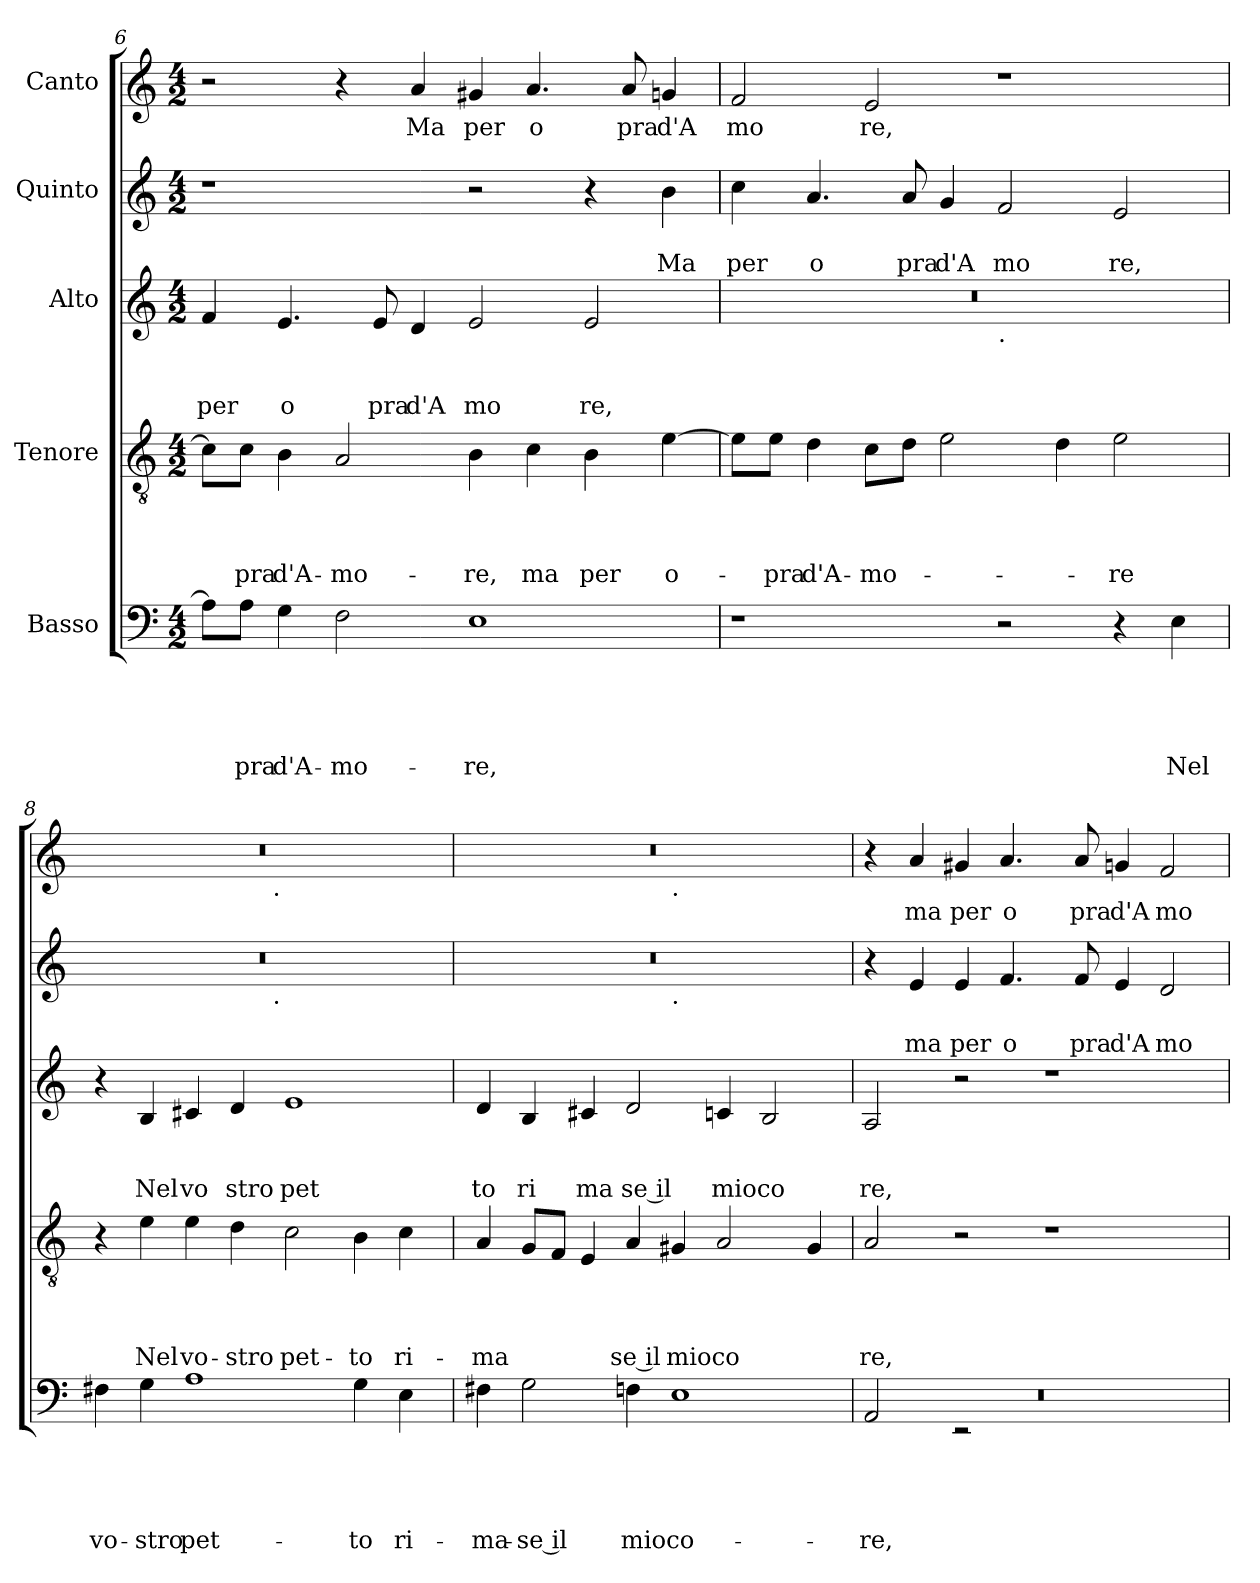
**kern	**text	**text	**text	**text	**text	**kern	**text	**text	**text	**text	**kern	**text	**text	**text	**kern	**text	**text	**kern	**text
*part5	*part5	*part5	*part5	*part5	*part5	*part4	*part4	*part4	*part4	*part4	*part3	*part3	*part3	*part3	*part2	*part2	*part2	*part1	*part1
*staff5	*staff5	*staff5	*staff5	*staff5	*staff5	*staff4	*staff4	*staff4	*staff4	*staff4	*staff3	*staff3	*staff3	*staff3	*staff2	*staff2	*staff2	*staff1	*staff1
*I"Basso	*	*	*	*	*	*I"Tenore	*	*	*	*	*I"Alto	*	*	*	*I"Quinto	*	*	*I"Canto	*
*clefF4	*	*	*	*	*	*clefGv2	*	*	*	*	*clefG2	*	*	*	*clefG2	*	*	*clefG2	*
*k[]	*	*	*	*	*	*k[]	*	*	*	*	*k[]	*	*	*	*k[]	*	*	*k[]	*
*C:	*	*	*	*	*	*C:	*	*	*	*	*C:	*	*	*	*C:	*	*	*C:	*
*M4/2	*	*	*	*	*	*M4/2	*	*	*	*	*M4/2	*	*	*	*M4/2	*	*	*M4/2	*
=6	=6	=6	=6	=6	=6	=6	=6	=6	=6	=6	=6	=6	=6	=6	=6	=6	=6	=6	=6
!	!	!	!	!	!	!	!	!	!	!	!	!	!	!LO:LY:b	!	!	!	!	!
8A\L]	.	.	.	.	.	8c\L]	.	.	.	.	4f/	.	.	per	1r	.	.	2r	.
!	!	!	!	!	!LO:LY:b	!	!	!	!	!LO:LY:b	!	!	!	!	!	!	!	!	!
8A\J	.	.	.	.	-pra	8c\J	.	.	.	-pra	.	.	.	.	.	.	.	.	.
!	!	!	!	!	!LO:LY:b	!	!	!	!	!LO:LY:b	!	!	!	!LO:LY:b	!	!	!	!	!
4G\	.	.	.	.	d'A-	4B\	.	.	.	d'A-	4.e/	.	.	o	.	.	.	.	.
!	!	!	!	!	!LO:LY:b	!	!	!	!	!LO:LY:b	!	!	!	!	!	!	!	!	!
2F\	.	.	.	.	-mo-	2A/	.	.	.	-mo-	.	.	.	.	.	.	.	4r	.
!	!	!	!	!	!	!	!	!	!	!	!	!	!	!LO:LY:b	!	!	!	!	!
.	.	.	.	.	.	.	.	.	.	.	8e/	.	.	pra	.	.	.	.	.
!	!	!	!	!	!	!	!	!	!	!	!	!	!	!LO:LY:b	!	!	!	!	!LO:LY:b
.	.	.	.	.	.	.	.	.	.	.	4d/	.	.	d'A	.	.	.	4a/	Ma
!	!	!	!	!	!LO:LY:b	!	!	!	!	!LO:LY:b	!	!	!	!LO:LY:b	!	!	!	!	!LO:LY:b
1E	.	.	.	.	-re,	4B\	.	.	.	-re,	2e/	.	.	mo	2r	.	.	4g#X/	per
!	!	!	!	!	!	!	!	!	!	!LO:LY:b	!	!	!	!	!	!	!	!	!LO:LY:b
.	.	.	.	.	.	4c\	.	.	.	ma	.	.	.	.	.	.	.	4.a/	o
!	!	!	!	!	!	!	!	!	!	!LO:LY:b	!	!	!	!LO:LY:b	!	!	!	!	!
.	.	.	.	.	.	4B\	.	.	.	per	2e/	.	.	re,	4r	.	.	.	.
!	!	!	!	!	!	!	!	!	!	!	!	!	!	!	!	!	!	!	!LO:LY:b
.	.	.	.	.	.	.	.	.	.	.	.	.	.	.	.	.	.	8a/	pra
!	!	!	!	!	!	!	!	!	!	!LO:LY:b	!	!	!	!	!	!	!LO:LY:b	!	!LO:LY:b
.	.	.	.	.	.	[>4e\	.	.	.	o-	.	.	.	.	4b\	.	Ma	4gn/	d'A
=7	=7	=7	=7	=7	=7	=7	=7	=7	=7	=7	=7	=7	=7	=7	=7	=7	=7	=7	=7
!	!	!	!	!	!	!	!	!	!	!	!	!	!	!	!	!	!LO:LY:b	!	!LO:LY:b
*	*	*	*	*	*	*	*	*	*	*	*^	*	*	*	*	*	*	*	*
1r	.	.	.	.	.	8e\L]	.	.	.	.	0r	1ryy	.	.	.	4cc\	.	per	2f/	mo
!	!	!	!	!	!	!	!	!	!	!LO:LY:b	!	!	!	!	!	!	!	!	!	!
.	.	.	.	.	.	8e\J	.	.	.	-pra	.	.	.	.	.	.	.	.	.	.
!	!	!	!	!	!	!	!	!	!	!LO:LY:b	!	!	!	!	!	!	!	!LO:LY:b	!	!
.	.	.	.	.	.	4d\	.	.	.	d'A-	.	.	.	.	.	4.a/	.	o	.	.
!	!	!	!	!	!	!	!	!	!	!LO:LY:b	!	!	!	!	!	!	!	!	!	!LO:LY:b
.	.	.	.	.	.	8c\L	.	.	.	-mo-	.	.	.	.	.	.	.	.	2e/	re,
!	!	!	!	!	!	!	!	!	!	!	!	!	!	!	!	!	!	!LO:LY:b	!	!
.	.	.	.	.	.	8d\J	.	.	.	.	.	.	.	.	.	8a/	.	pra	.	.
!	!	!	!	!	!	!	!	!	!	!	!	!	!	!	!	!	!	!LO:LY:b	!	!
.	.	.	.	.	.	2e\	.	.	.	.	.	.	.	.	.	4g/	.	d'A	.	.
!	!	!	!	!	!	!	!	!	!	!	!	!LO:TX:b:t=.	!	!	!	!	!	!	!	!
!	!	!	!	!	!	!	!	!	!	!	!	!	!	!	!	!	!	!LO:LY:b	!	!
2r	.	.	.	.	.	.	.	.	.	.	.	1ryy	.	.	.	2f/	.	mo	1r	.
.	.	.	.	.	.	4d\	.	.	.	.	.	.	.	.	.	.	.	.	.	.
!	!	!	!	!	!	!	!	!	!	!LO:LY:b	!	!	!	!	!	!	!	!LO:LY:b	!	!
4r	.	.	.	.	.	2e\	.	.	.	-re	.	.	.	.	.	2e/	.	re,	.	.
!	!	!	!	!	!LO:LY:b	!	!	!	!	!	!	!	!	!	!	!	!	!	!	!
4E\	.	.	.	.	Nel	.	.	.	.	.	.	.	.	.	.	.	.	.	.	.
=8	=8	=8	=8	=8	=8	=8	=8	=8	=8	=8	=8	=8	=8	=8	=8	=8	=8	=8	=8	=8
!	!	!	!	!	!LO:LY:b	!	!	!	!	!	!	!	!	!	!	!	!	!	!	!
*	*	*	*	*	*	*	*	*	*	*	*v	*v	*	*	*	*^	*	*	*^	*
4F#X\	.	.	.	.	vo-	4r	.	.	.	.	4r	.	.	.	0r	2ryy	.	.	0r	2ryy	.
!	!	!	!	!	!LO:LY:b	!	!	!	!	!LO:LY:b	!	!	!	!LO:LY:b	!	!	!	!	!	!	!
4G\	.	.	.	.	-stro	4e\	.	.	.	Nel	4B/	.	.	Nel	.	.	.	.	.	.	.
!	!	!	!	!	!LO:LY:b	!	!	!	!	!LO:LY:b	!	!	!	!LO:LY:b	!	!	!	!	!	!	!
1A	.	.	.	.	pet-	4e\	.	.	.	vo-	4c#X/	.	.	vo	.	4...ryy	.	.	.	4...ryy	.
!	!	!	!	!	!	!	!	!	!	!LO:LY:b	!	!	!	!LO:LY:b	!	!	!	!	!	!	!
.	.	.	.	.	.	4d\	.	.	.	-stro	4d/	.	.	stro	.	.	.	.	.	.	.
!	!	!	!	!	!	!	!	!	!	!	!	!	!	!	!	!	!	!	!	!LO:TX:b:t=.	!
!	!	!	!	!	!	!	!	!	!	!	!	!	!	!	!	!LO:TX:b:t=.	!	!	!	!	!
.	.	.	.	.	.	.	.	.	.	.	.	.	.	.	.	1ryy	.	.	.	1ryy	.
!	!	!	!	!	!	!	!	!	!	!LO:LY:b	!	!	!	!LO:LY:b	!	!	!	!	!	!	!
.	.	.	.	.	.	2c\	.	.	.	pet-	1e	.	.	pet	.	.	.	.	.	.	.
!	!	!	!	!	!LO:LY:b	!	!	!	!	!LO:LY:b	!	!	!	!	!	!	!	!	!	!	!
4G\	.	.	.	.	-to	4B\	.	.	.	-to	.	.	.	.	.	.	.	.	.	.	.
!	!	!	!	!	!LO:LY:b	!	!	!	!	!LO:LY:b	!	!	!	!	!	!	!	!	!	!	!
4E\	.	.	.	.	ri-	4c\	.	.	.	ri-	.	.	.	.	.	.	.	.	.	.	.
.	.	.	.	.	.	.	.	.	.	.	.	.	.	.	.	32ryy	.	.	.	32ryy	.
!!LO:LB:g=z	!!
=9	=9	=9	=9	=9	=9	=9	=9	=9	=9	=9	=9	=9	=9	=9	=9	=9	=9	=9	=9	=9	=9
!	!	!	!	!	!LO:LY:b	!	!	!	!	!LO:LY:b	!	!	!	!LO:LY:b	!	!	!	!	!	!	!
4F#X\	.	.	.	.	-ma-	4A/	.	.	.	-ma	4d/	.	.	to	0r	1ryy	.	.	0r	1ryy	.
!	!	!	!	!	!LO:LY:b:rj	!	!	!	!	!	!	!	!	!LO:LY:b	!	!	!	!	!	!	!
2G\	.	.	.	.	-se il	8G/L	.	.	.	.	4B/	.	.	ri	.	.	.	.	.	.	.
.	.	.	.	.	.	8F/J	.	.	.	.	.	.	.	.	.	.	.	.	.	.	.
!	!	!	!	!	!	!	!	!	!	!	!	!	!	!LO:LY:b	!	!	!	!	!	!	!
.	.	.	.	.	.	4E/	.	.	.	.	4c#X/	.	.	ma	.	.	.	.	.	.	.
!	!	!	!	!	!LO:LY:b	!	!	!	!	!LO:LY:b:rj	!	!	!	!LO:LY:b:rj	!	!	!	!	!	!	!
4Fn\	.	.	.	.	mio	4A/	.	.	.	se il	2d/	.	.	se il	.	.	.	.	.	.	.
!	!	!	!	!	!	!	!	!	!	!	!	!	!	!	!	!	!	!	!	!LO:TX:b:t=.	!
!	!	!	!	!	!	!	!	!	!	!	!	!	!	!	!	!LO:TX:b:t=.	!	!	!	!	!
!	!	!	!	!	!LO:LY:b	!	!	!	!	!LO:LY:b	!	!	!	!	!	!	!	!	!	!	!
1E	.	.	.	.	co-	4G#X/	.	.	.	mio	.	.	.	.	.	1ryy	.	.	.	1ryy	.
!	!	!	!	!	!	!	!	!	!	!LO:LY:b	!	!	!	!LO:LY:b	!	!	!	!	!	!	!
.	.	.	.	.	.	2A/	.	.	.	co	4cn/	.	.	mio	.	.	.	.	.	.	.
!	!	!	!	!	!	!	!	!	!	!	!	!	!	!LO:LY:b	!	!	!	!	!	!	!
.	.	.	.	.	.	.	.	.	.	.	2B/	.	.	co	.	.	.	.	.	.	.
.	.	.	.	.	.	4G#/	.	.	.	.	.	.	.	.	.	.	.	.	.	.	.
=10	=10	=10	=10	=10	=10	=10	=10	=10	=10	=10	=10	=10	=10	=10	=10	=10	=10	=10	=10	=10	=10
*^	*	*	*	*	*	*	*	*	*	*	*	*	*	*	*	*	*	*	*	*	*
*	*^	*	*	*	*	*	*	*	*	*	*	*	*	*	*	*	*	*	*	*	*	*
!	!	!LO:N:vis=1	!	!	!	!	!LO:LY:b	!	!	!	!	!LO:LY:b	!	!	!	!LO:LY:b	!	!	!	!	!	!	!
*	*	*	*	*	*	*	*	*	*	*	*	*	*	*	*	*	*v	*v	*	*	*	*	*
*	*	*	*	*	*	*	*	*	*	*	*	*	*	*	*	*	*	*	*	*v	*v	*
2AA/	2ryy	0r	.	.	.	.	-re,	2A/	.	.	.	re,	2A/	.	.	re,	4r	.	.	4r	.
!	!	!	!	!	!	!	!	!	!	!	!	!	!	!	!	!	!	!	!LO:LY:b	!	!LO:LY:b
.	.	.	.	.	.	.	.	.	.	.	.	.	.	.	.	.	4e/	.	ma	4a/	ma
!	!	!	!	!	!	!	!	!	!	!	!	!	!	!	!	!	!	!	!LO:LY:b	!	!LO:LY:b
2ryy	2rEE	.	.	.	.	.	.	2r	.	.	.	.	2r	.	.	.	4e/	.	per	4g#X/	per
!	!	!	!	!	!	!	!	!	!	!	!	!	!	!	!	!	!	!	!LO:LY:b	!	!LO:LY:b
.	.	.	.	.	.	.	.	.	.	.	.	.	.	.	.	.	4.f/	.	o	4.a/	o
1ryy	1ryy	.	.	.	.	.	.	1r	.	.	.	.	1r	.	.	.	.	.	.	.	.
!	!	!	!	!	!	!	!	!	!	!	!	!	!	!	!	!	!	!	!LO:LY:b	!	!LO:LY:b
.	.	.	.	.	.	.	.	.	.	.	.	.	.	.	.	.	8f/	.	pra	8a/	pra
!	!	!	!	!	!	!	!	!	!	!	!	!	!	!	!	!	!	!	!LO:LY:b	!	!LO:LY:b
.	.	.	.	.	.	.	.	.	.	.	.	.	.	.	.	.	4e/	.	d'A	4gn/	d'A
!	!	!	!	!	!	!	!	!	!	!	!	!	!	!	!	!	!	!	!LO:LY:b	!	!LO:LY:b
.	.	.	.	.	.	.	.	.	.	.	.	.	.	.	.	.	2d/	.	mo	2f/	mo
*v	*v	*v	*	*	*	*	*	*	*	*	*	*	*	*	*	*	*	*	*	*	*
=	=	=	=	=	=	=	=	=	=	=	=	=	=	=	=	=	=	=	=
*-	*-	*-	*-	*-	*-	*-	*-	*-	*-	*-	*-	*-	*-	*-	*-	*-	*-	*-	*-
